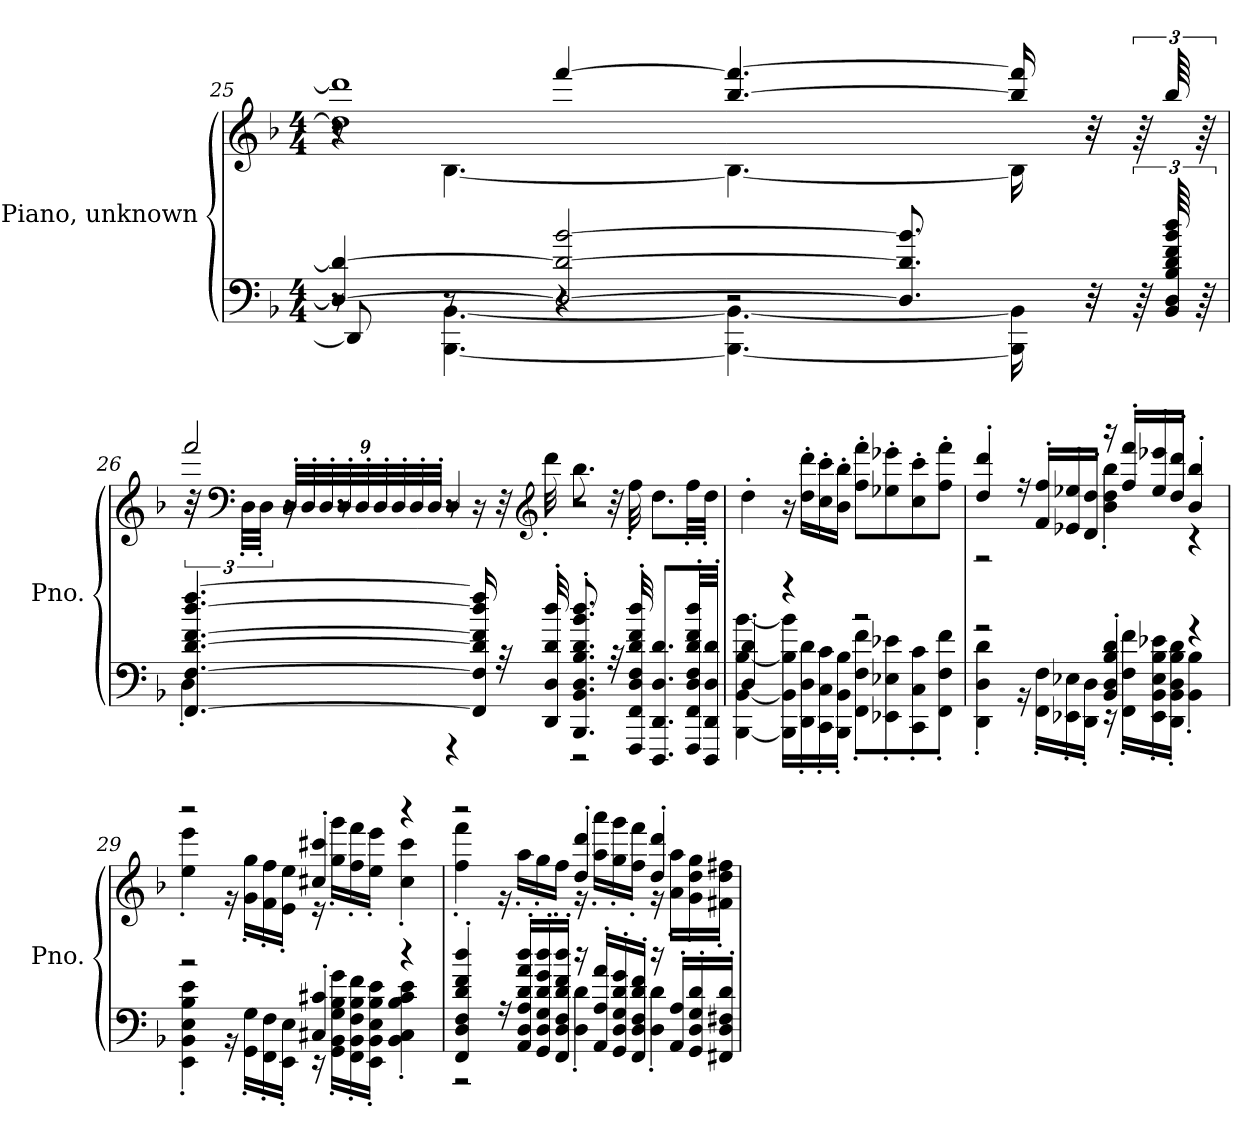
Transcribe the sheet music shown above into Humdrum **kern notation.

**kern	**kern
*part1	*part1
*staff2	*staff1
*I"Piano, unknown	*
*I'Pno.	*
!!LO:PB:g=z
*clefF4	*clefG2
*k[b-]	*k[b-]
*M4/4	*M4/4
=25	=25
*^	*^
*	*^	*	*^
*	*	*	*	*	*^
4D/_ 4d/_	8r	8DD/]	1ddd]	1dd]	4r	8r
.	[4.BBB-\ [4.BB-\	8r	.	.	.	[4.B-\
2D/_ 2d/_ [2b-/	.	4r	.	.	[4fff/	.
.	4.BBB-\_ 4.BB-\_	2r	.	.	[4.bb-/ 4.fff/_	4.B-\_
8.D/] 8.d/] 8.b-/]	.	.	.	.	.	.
.	16BBB-\] 16BB-\]	.	.	.	16bb-/] 16fff/]	16B-\]
32r	16r	.	.	.	32r	16r
96r	.	.	.	.	96r	.
96BB-/ 96D/ 96B-/ 96d/ 96f/ 96b-/ 96dd/	.	.	.	.	96bb-/	.
96r	.	.	.	.	96r	.
*	*v	*v	*	*	*	*
*	*	*	*	*v	*v
=26	=26	=26	=26	=26
[4.FF/ [4.F/ [4.d/ [4.f/ [4.dd/ [4.ff/	4D'\	2fff/	48r	16r
*	*	*clefF4	*	*
.	.	.	48D'\LLL	.
.	.	.	48D'\JJJ	.
*	*	*	*	*Xbrackettup
.	.	.	16r	48D'/LLL
.	.	.	.	48D'/
.	.	.	.	48D'/
.	.	.	8r	48D'/
.	.	.	.	48D'/
.	.	.	.	48D'/
.	.	.	.	48D'/
.	.	.	.	48D'/
.	.	.	.	48D'/JJJ
.	4r	.	8r	4D/
16FF/] 16F/] 16d/] 16f/] 16dd/] 16ff/]	.	.	16r	.
32r	.	.	32r	.
*	*	*clefG2	*	*
32DD/' 32D/' 32d/' 32dd/'	.	.	32ddd'\	.
8.BBB-/' 8.BB-/' 8.D/' 8.B-/' 8.d/' 8.b-/' 8.dd/'	2r	2r	8.bb-\	2r
32r	.	.	32r	.
32FFF/' 32FF/' 32D/' 32F/' 32d/' 32f/' 32dd/'	.	.	32ff'\	.
8.DDD/ 8.DD/ 8.D/ 8.d/L	.	.	8.dd\L	.
32FFF/' 32FF/' 32D/' 32F/' 32d/' 32f/' 32dd/'LL	.	.	32ff'\LL	.
32DDD/' 32DD/' 32D/' 32d/'JJJ	.	.	32dd'\JJJ	.
*	*	*v	*v	*v
!!LO:LB:g=z
=27	=27	=27
4D/' 4d/'	[4BBB-\ [4BB-\ [4B-\ [4b-\	4dd'\
4r	16BBB-\] 16BB-\] 16B-\] 16b-\]LL	16r
.	16DD\' 16D\' 16d\'	16dd\' 16ddd\'LL
.	16CC\' 16C\' 16c\'	16cc\' 16ccc\'
.	16BBB-\' 16BB-\' 16B-\'JJ	16b-\' 16bb-\'JJ
2r	8FF\' 8F\' 8f\'L	8ff\' 8fff\'L
.	8EE-X\' 8E-X\' 8e-X\'	8ee-X\' 8eee-X\'
.	8CC\' 8C\' 8c\'	8cc\' 8ccc\'
.	8FF\' 8F\' 8f\'J	8ff\' 8fff\'J
=28	=28	=28
*	*	*^
2r	4DD\' 4D\' 4d\'	4dd/' 4ddd/'	2r
.	16r	16r	.
.	16FF\' 16F\'LL	16f/' 16ff/'LL	.
.	16EE-X\' 16E-X\'	16e-X/' 16ee-X/'	.
.	16DD\' 16D\'JJ	16d/' 16dd/'JJ	.
4BB-/' 4D/' 4B-/' 4d/'	16r	16r	4b-\' 4dd\' 4bb-\'
.	16FF\' 16F\' 16f\'LL	16ff/' 16fff/'LL	.
.	16EE-\' 16BB-\' 16E-\' 16B-\' 16e-X\'	16ee-/' 16eee-X/'	.
.	16DD\' 16BB-\' 16D\' 16B-\' 16d\'JJ	16dd/' 16ddd/'JJ	.
4r	4BB-\' 4B-\'	4b-/' 4bb-/'	4r
=29	=29	=29	=29
2r	4EE\' 4BB-\' 4E\' 4B-\' 4e\'	2r	4ee\' 4eee\'
.	16r	.	16r
.	16GG\' 16G\'LL	.	16g\' 16gg\'LL
.	16FF\' 16F\'	.	16f\' 16ff\'
.	16EE\' 16E\'JJ	.	16e\' 16ee\'JJ
4C#X/' 4c#X/'	16r	4cc#X/' 4ccc#X/'	16r
.	16GG\' 16BB-\' 16G\' 16B-\' 16g\'LL	.	16gg\' 16ggg\'LL
.	16FF\' 16BB-\' 16F\' 16B-\' 16f\'	.	16ff\' 16fff\'
.	16EE\' 16BB-\' 16E\' 16B-\' 16e\'JJ	.	16ee\' 16eee\'JJ
4r	4BB-\' 4C#\' 4B-\' 4c#\' 4e\'	4r	4cc#\' 4ccc#\'
!!LO:LB:g=z	!!
=30	=30	=30	=30
4FF/' 4D/' 4F/' 4d/' 4f/' 4dd/'	2r	2r	4ff\' 4fff\'
16r	.	.	16r
16AA/' 16D/' 16A/' 16d/' 16a/' 16dd/'LL	.	.	16aa'\LL
16GG/' 16D/' 16G/' 16d/' 16g/' 16dd/'	.	.	16gg'\
16FF/' 16D/' 16F/' 16d/' 16f/' 16dd/'JJ	.	.	16ff'\JJ
16r	4D\' 4d\'	4dd/' 4ddd/'	16r
16AA/' 16A/' 16a/'LL	.	.	16aa\' 16aaa\'LL
16GG/' 16D/' 16G/' 16d/' 16g/'	.	.	16gg\' 16ggg\'
16FF/' 16D/' 16F/' 16d/' 16f/'JJ	.	.	16ff\' 16fff\'JJ
16r	4D\' 4d\'	4dd/' 4ddd/'	16r
16AA/' 16A/'LL	.	.	16a\' 16aa\'LL
16GG/' 16D/' 16G/' 16d/'	.	.	16g\' 16dd\' 16gg\'
16FF#X/' 16D/' 16F#X/' 16d/'JJ	.	.	16f#X\' 16dd\' 16ff#X\'JJ
*v	*v	*	*
*	*v	*v
=	=
*-	*-
